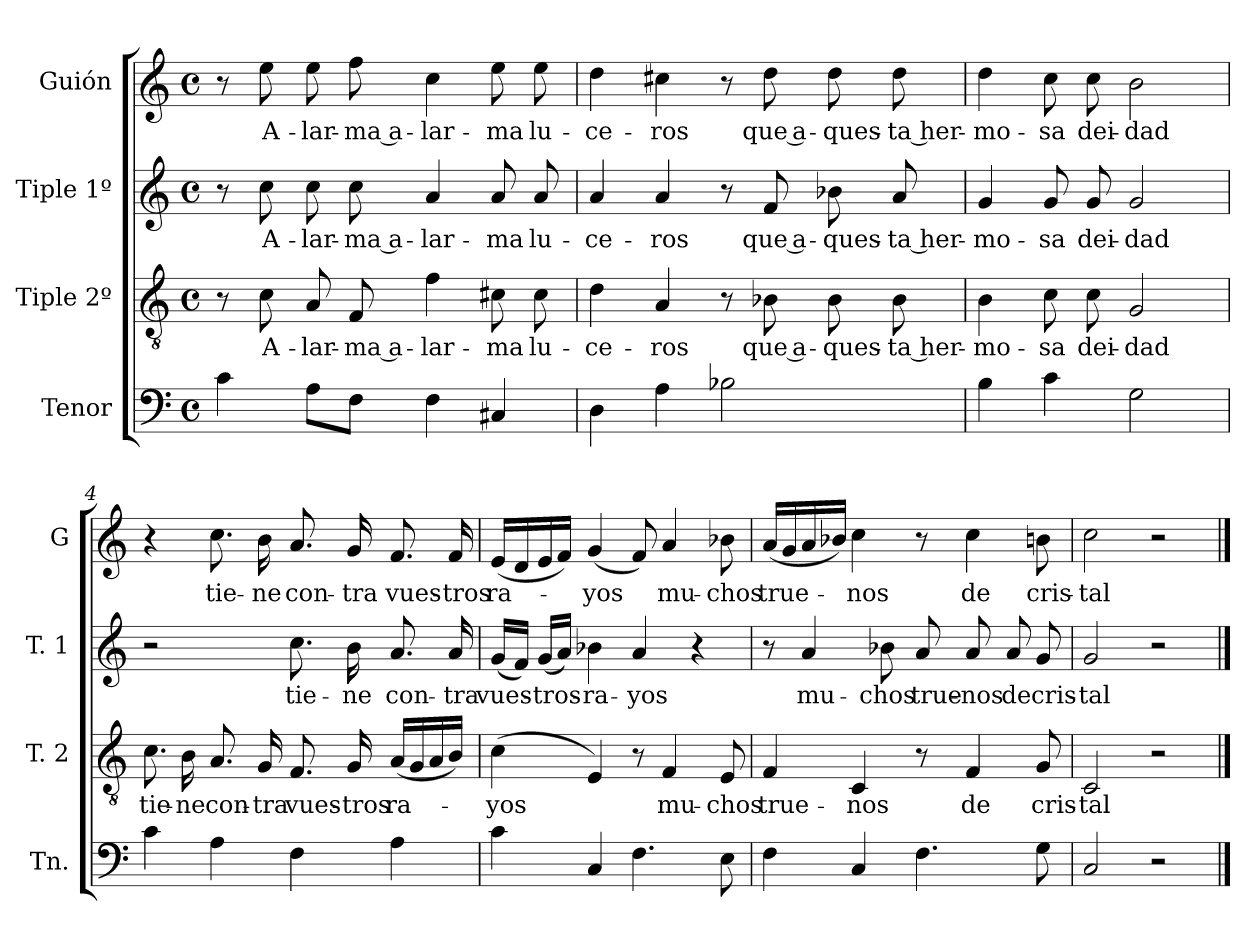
**kern	**kern	**text	**kern	**text	**kern	**text
*part4	*part3	*part3	*part2	*part2	*part1	*part1
*staff4	*staff3	*staff3	*staff2	*staff2	*staff1	*staff1
*I"Tenor	*I"Tiple 2º	*	*I"Tiple 1º	*	*I"Guión	*
*I'Tn.	*I'T. 2	*	*I'T. 1	*	*I'G	*
*clefF4	*clefGv2	*	*clefG2	*	*clefG2	*
*M4/4	*M4/4	*	*M4/4	*	*M4/4	*
*met(c)	*met(c)	*	*met(c)	*	*met(c)	*
=1	=1	=1	=1	=1	=1	=1
4c	8r	.	8r	.	8r	.
.	8c	A-	8cc	A-	8ee	A-
8A\L	8A	-lar-	8cc	-lar-	8ee	-lar-
8F\J	8F	-ma a-	8cc	-ma a-	8ff	-ma a-
4F	4f	-lar-	4a	-lar-	4cc	-lar-
4C#X	8c#X	-ma	8a	-ma	8ee	-ma
.	8c#	lu-	8a	lu-	8ee	lu-
=2	=2	=2	=2	=2	=2	=2
4D	4d	-ce-	4a	-ce-	4dd	-ce-
4A	4A	-ros	4a	-ros	4cc#X	-ros
2B-X	8r	.	8r	.	8r	.
.	8B-X	que a-	8f	que a-	8dd	que a-
.	8B-	-ques-	8b-X	-ques-	8dd	-ques-
.	8B-	-ta her-	8a	-ta her-	8dd	-ta her-
=3	=3	=3	=3	=3	=3	=3
4B	4B	-mo-	4g	-mo-	4dd	-mo-
4c	8c	-sa	8g	-sa	8cc	-sa
.	8c	dei-	8g	dei-	8cc	dei-
2G	2G	-dad	2g	-dad	2b	-dad
=4	=4	=4	=4	=4	=4	=4
4c	8.c	tie-	2r	.	4r	.
.	16B	-ne	.	.	.	.
4A	8.A	con-	.	.	8.cc	tie-
.	16G	-tra	.	.	16b	-ne
4F	8.F	vues-	8.cc	tie-	8.a	con-
.	16G	-tros	16b	-ne	16g	-tra
4A	(16ALL	ra-	8.a	con-	8.f	vues-
.	16G	.	.	.	.	.
.	16A	.	.	.	.	.
.	16BJJ)	.	16a	-tra	16f	-tros
=5	=5	=5	=5	=5	=5	=5
4c	(4c	-yos	(16gLL	vues-	(16eLL	-ra-
.	.	.	16fJJ)	.	16d	.
.	.	.	(16gLL	-tros-	16e	.
.	.	.	16aJJ)	.	16fJJ)	.
4C	4E)	.	4b-X	-ra-	(4g	-yos
4.F	8r	.	4a	-yos	8f)	.
.	4F	mu-	.	.	4a	mu-
.	.	.	4r	.	.	.
8E	8E	-chos	.	.	8b-X	-chos
=6	=6	=6	=6	=6	=6	=6
4F	4F	true-	8r	.	(16aLL	true-
.	.	.	.	.	16g	.
.	.	.	4a	mu-	16a	.
.	.	.	.	.	16b-XJJ)	.
4C	4C	-nos	.	.	4cc	-nos
.	.	.	8b-X	-chos	.	.
4.F	8r	.	8a	true-	8r	.
.	4F	de	8a	-nos	4cc	de
.	.	.	8a	de	.	.
8G	8G	cris-	8g	cris-	8bn	cris-
=7	=7	=7	=7	=7	=7	=7
2C	2C	-tal	2g	-tal	2cc	-tal
2r	2r	.	2r	.	2r	.
==	==	==	==	==	==	==
*-	*-	*-	*-	*-	*-	*-
